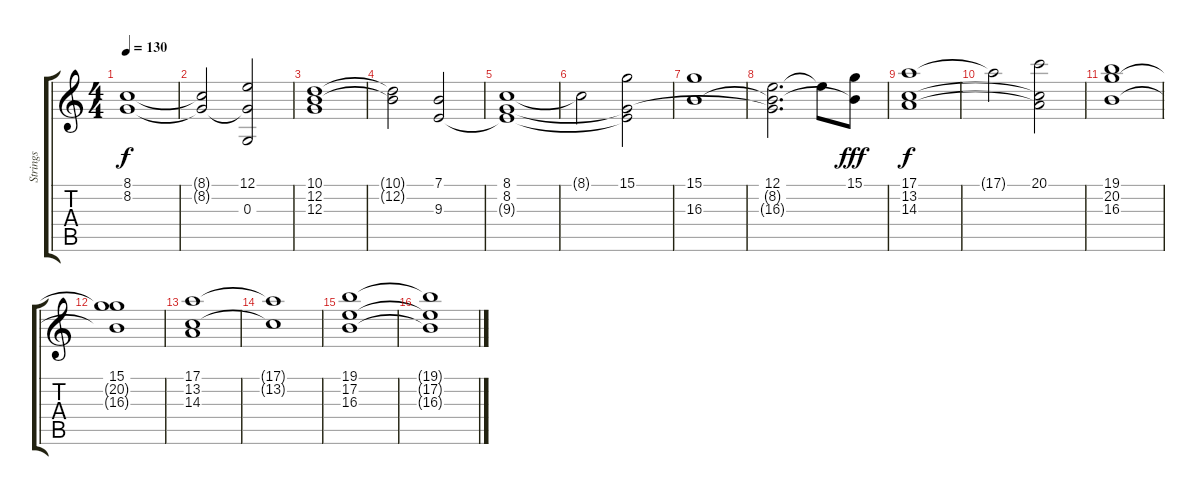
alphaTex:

\track ("Strings" "Strings") {instrument stringensemble2}
\staff {score tabs}
\tuning (E4 B3 G3 D3 A2 E2) {hide}
\ts (4 4)
\tempo 130
\clef g2
\ks c
(8.1 8.2).1{dy f} |
(8.1{t} 8.2{t}).2 (12.1 8.2{t} 0.3).2 |
(10.1 12.2 12.3).1 |
(10.1{t} 12.2{t}).2 (7.1 9.3).2 |
(8.1 8.2 9.3{t}).1 |
8.1{t}.2 (15.1 8.2{t} 9.3{t}).2 |
(15.1 16.3).1 |
(12.1 8.2{t} 16.3{t}).2{d} 12.1{t}.8 (15.1 16.3{t}).8{dy fff} |
(17.1 13.2 14.3).1{dy f} |
17.1{t}.2 (20.1 13.2{t} 14.3{t}).2 |
(19.1 20.2 16.3).1 |
(15.1 20.2{t} 16.3{t}).1 |
(17.1 13.2 14.3).1 |
(17.1{t} 13.2{t}).1 |
(19.1 17.2 16.3).1 |
(19.1{t} 17.2{t} 16.3{t}).1
